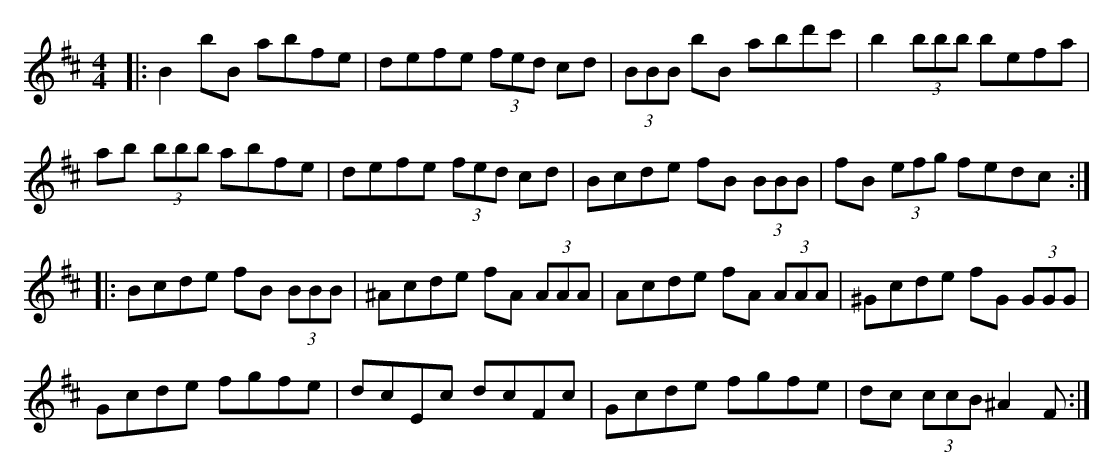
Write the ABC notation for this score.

X:1
M:4/4
K:Bmin
|:B2 bB abfe|defe (3fed cd|(3 BBB bB abd'c'|b2 (3bbb befa|
ab (3bbb abfe|defe (3fed cd|Bcde fB (3BBB|fB (3efg fedc:|
|:Bcde fB (3BBB|^Acde fA (3AAA|Acde fA (3AAA|^Gcde fG (3GGG|
Gcde fgfe|dcEc dcFc|Gcde fgfe|dc (3ccB ^A2 F:|
